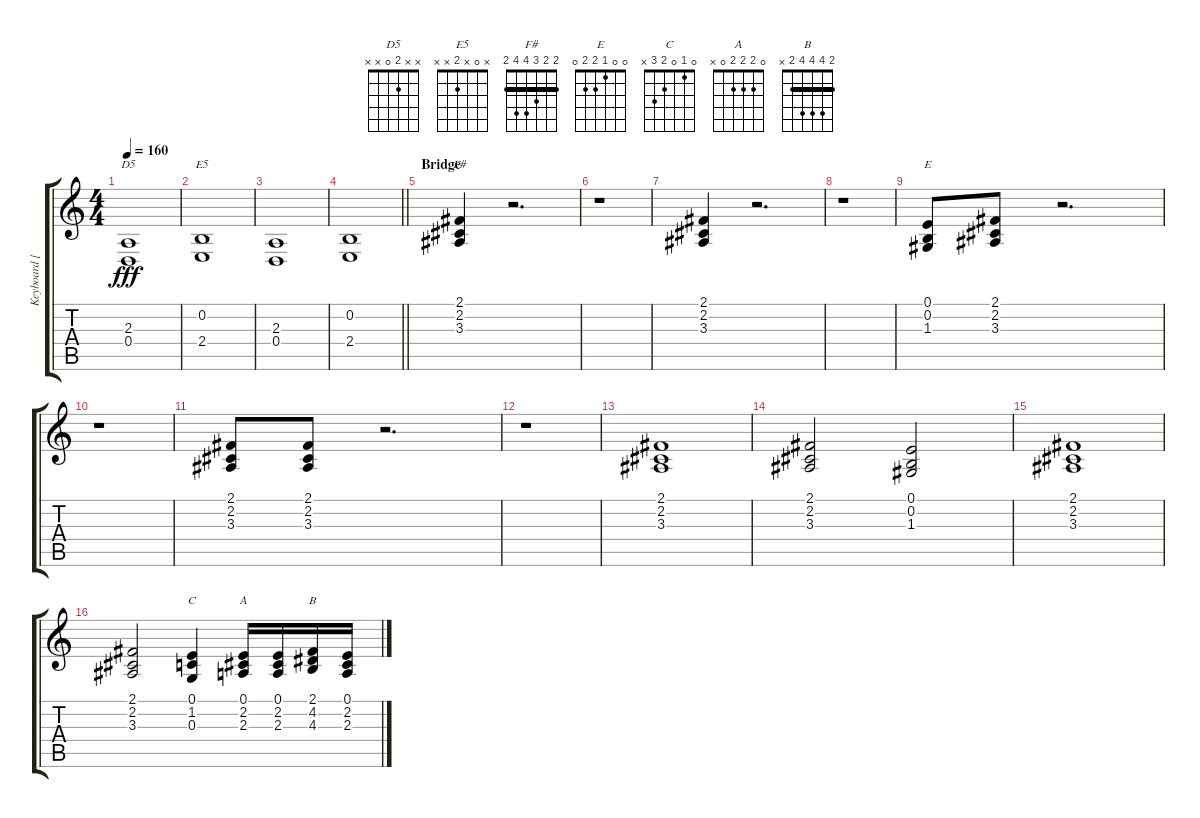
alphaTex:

\track ("Keyboard [Right Hand]" "Keyboard [") {instrument electricgrandpiano}
\staff {score tabs}
\tuning (E4 B3 G3 D3 A2 E2) {hide}
\chord ("D5" x x 2 0 x x)
\chord ("E5" x 0 x 2 x x)
\chord ("F#" 2 2 3 4 4 2) {barre 2}
\chord ("E" 0 0 1 2 2 0)
\chord ("C" 0 1 0 2 3 x)
\chord ("A" 0 2 2 2 0 x)
\chord ("B" 2 4 4 4 2 x) {barre 2}
\ts (4 4)
\tempo 160
\clef g2
\ks c
(2.3 0.4).1{ch "D5" dy fff} |
(0.2 2.4).1{ch "E5"} |
(2.3 0.4).1 |
\barLineRight lightlight
(0.2 2.4).1 |
\section ("" "Bridge")
(2.1 2.2 3.3).4{ch "F#"} r.2{d} |
r.1 |
(2.1 2.2 3.3).4 r.2{d} |
r.1 |
(0.1 0.2 1.3).8{ch "E"} (2.1 2.2 3.3).8 r.2{d} |
r.1 |
(2.1 2.2 3.3).8 (2.1 2.2 3.3).8 r.2{d} |
r.1 |
(2.1 2.2 3.3).1 |
(2.1 2.2 3.3).2 (0.1 0.2 1.3).2 |
(2.1 2.2 3.3).1 |
(2.1 2.2 3.3).2 (0.1 1.2 0.3).4{ch "C"} (0.1 2.2 2.3).16{ch "A"} (0.1 2.2 2.3).16 (2.1 4.2 4.3).16{ch "B"} (0.1 2.2 2.3).16
